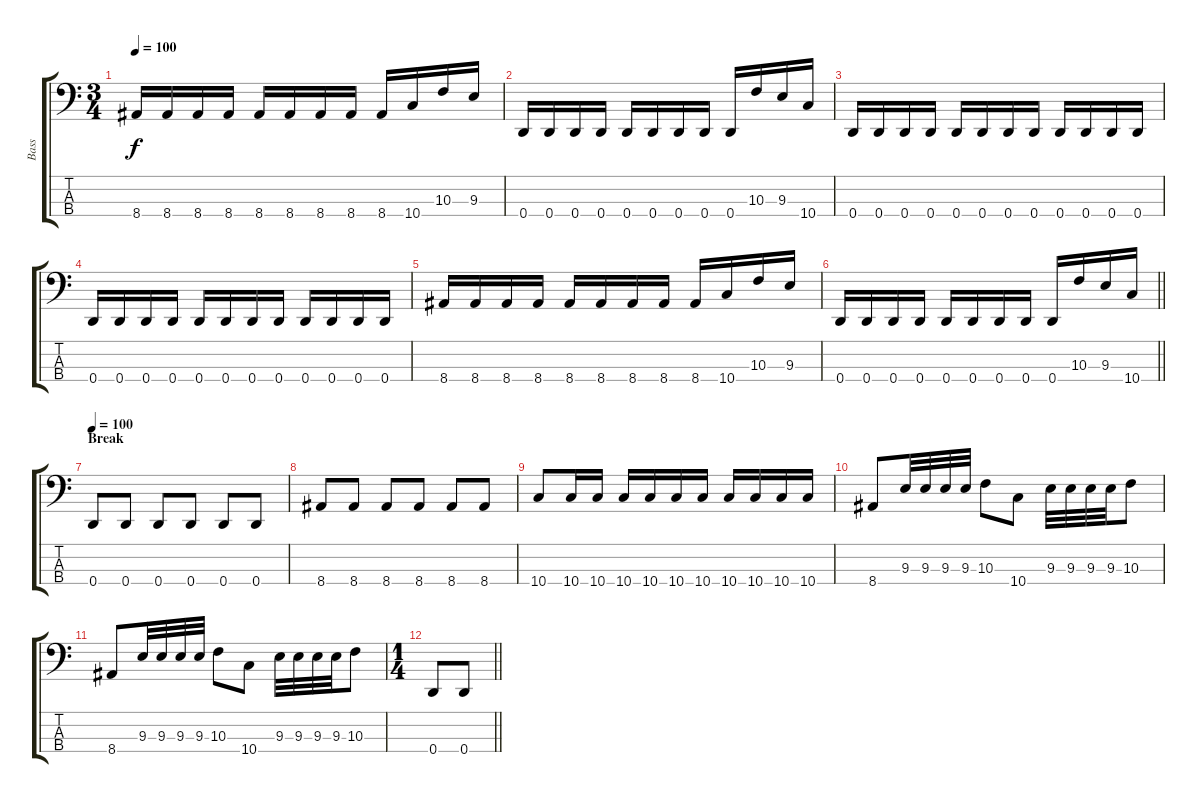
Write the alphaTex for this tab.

\track ("Bass" "Bass") {instrument electricbasspick}
\staff {score tabs}
\tuning (F2 C2 G1 D1) {hide}
\ts (3 4)
\tempo 100
\clef f4
\ks c
8.4.16{dy f} 8.4.16 8.4.16 8.4.16 8.4.16 8.4.16 8.4.16 8.4.16 8.4.16 10.4.16 10.3.16 9.3.16 |
0.4.16 0.4.16 0.4.16 0.4.16 0.4.16 0.4.16 0.4.16 0.4.16 0.4.16 10.3.16 9.3.16 10.4.16 |
0.4.16 0.4.16 0.4.16 0.4.16 0.4.16 0.4.16 0.4.16 0.4.16 0.4.16 0.4.16 0.4.16 0.4.16 |
0.4.16 0.4.16 0.4.16 0.4.16 0.4.16 0.4.16 0.4.16 0.4.16 0.4.16 0.4.16 0.4.16 0.4.16 |
8.4.16 8.4.16 8.4.16 8.4.16 8.4.16 8.4.16 8.4.16 8.4.16 8.4.16 10.4.16 10.3.16 9.3.16 |
\barLineRight lightlight
0.4.16 0.4.16 0.4.16 0.4.16 0.4.16 0.4.16 0.4.16 0.4.16 0.4.16 10.3.16 9.3.16 10.4.16 |
\section ("" "Break")
\tempo 100
0.4.8 0.4.8 0.4.8 0.4.8 0.4.8 0.4.8 |
8.4.8 8.4.8 8.4.8 8.4.8 8.4.8 8.4.8 |
10.4.8 10.4.16 10.4.16 10.4.16 10.4.16 10.4.16 10.4.16 10.4.16 10.4.16 10.4.16 10.4.16 |
8.4.8 9.3.32 9.3.32 9.3.32 9.3.32 10.3.8 10.4.8 9.3.32 9.3.32 9.3.32 9.3.32 10.3.8 |
8.4.8 9.3.32 9.3.32 9.3.32 9.3.32 10.3.8 10.4.8 9.3.32 9.3.32 9.3.32 9.3.32 10.3.8 |
\ts (1 4)
\barLineRight lightlight
0.4.8 0.4.8
